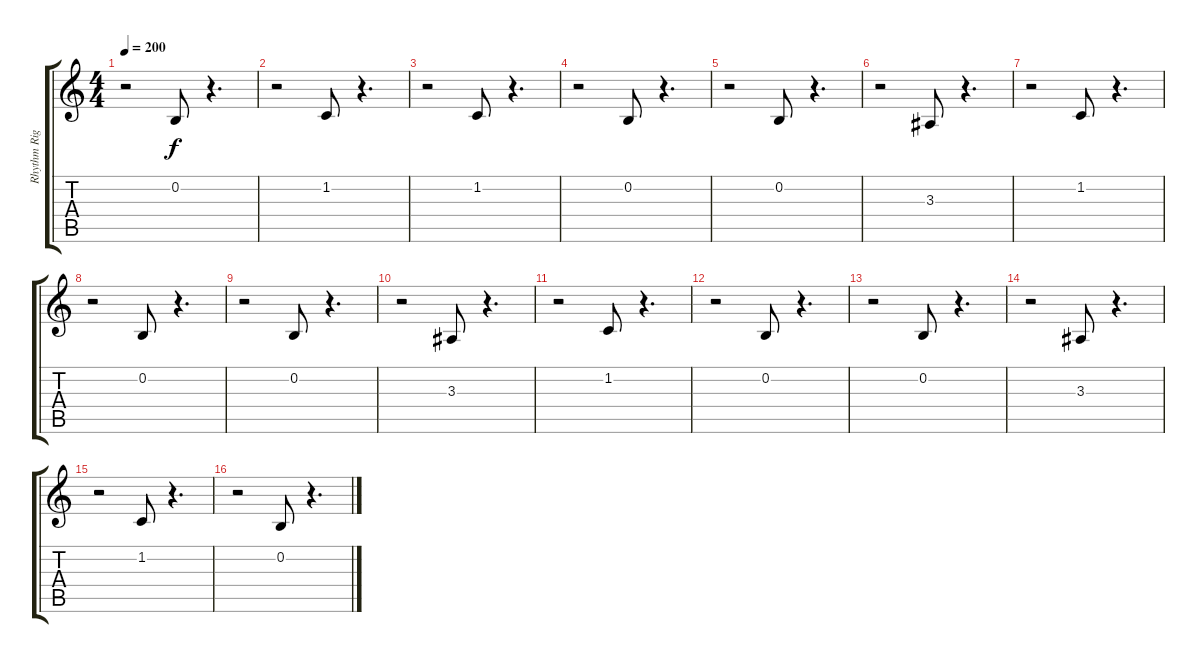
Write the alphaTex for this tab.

\track ("Rhythm Right" "Rhythm Rig") {instrument agogo}
\staff {score tabs}
\tuning (E4 B3 G3 D3 A2 E2) {hide}
\ts (4 4)
\tempo 200
\clef g2
\ks c
r.2{dy f} 0.2.8 r.4{d} |
r.2 1.2.8 r.4{d} |
r.2 1.2.8 r.4{d} |
r.2 0.2.8 r.4{d} |
r.2 0.2.8 r.4{d} |
r.2 3.3.8 r.4{d} |
r.2 1.2.8 r.4{d} |
r.2 0.2.8 r.4{d} |
r.2 0.2.8 r.4{d} |
r.2 3.3.8 r.4{d} |
r.2 1.2.8 r.4{d} |
r.2 0.2.8 r.4{d} |
r.2 0.2.8 r.4{d} |
r.2 3.3.8 r.4{d} |
r.2 1.2.8 r.4{d} |
r.2 0.2.8 r.4{d}
